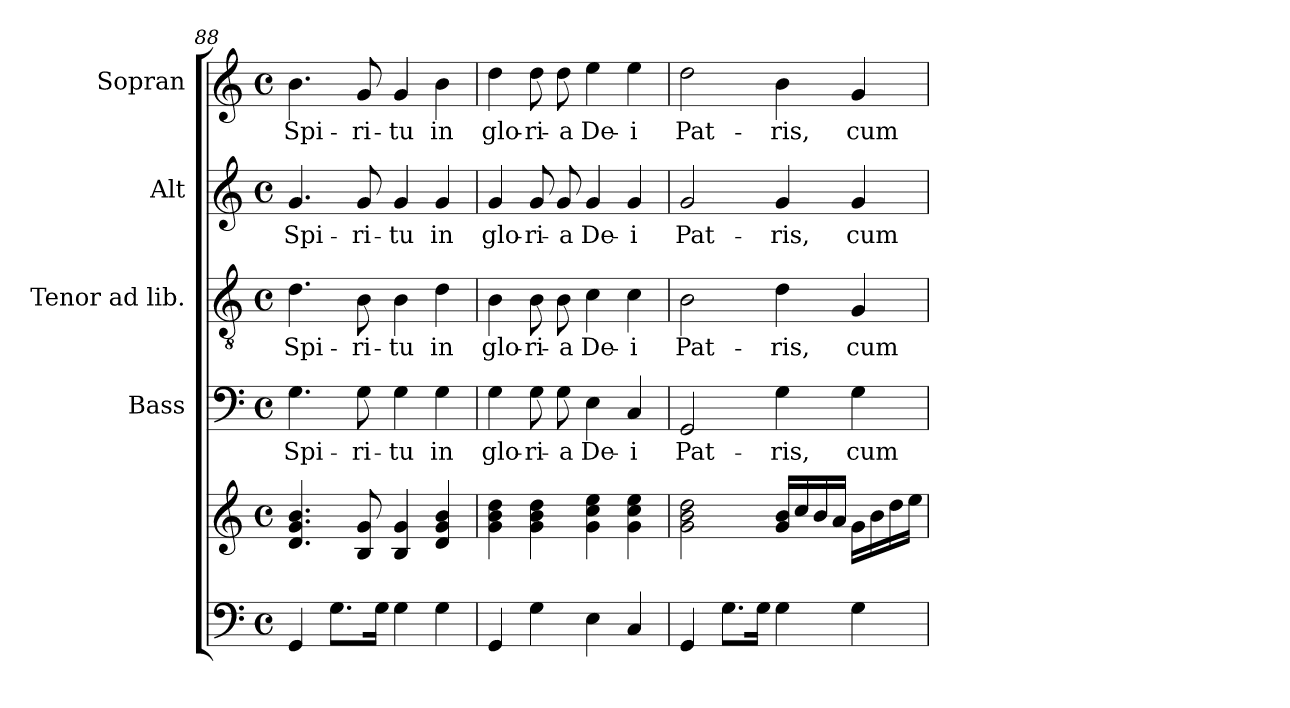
**kern	**kern	**kern	**text	**kern	**text	**kern	**text	**kern	**text
*part5	*part5	*part4	*part4	*part3	*part3	*part2	*part2	*part1	*part1
*staff6	*staff5	*staff4	*staff4	*staff3	*staff3	*staff2	*staff2	*staff1	*staff1
*	*	*I"Bass	*	*I"Tenor ad lib.	*	*I"Alt	*	*I"Sopran	*
*	*	*I'B.	*	*I'T.	*	*I'A.	*	*I'S.	*
*clefF4	*clefG2	*clefF4	*	*clefGv2	*	*clefG2	*	*clefG2	*
*k[]	*k[]	*k[]	*	*k[]	*	*k[]	*	*k[]	*
*C:	*C:	*C:	*	*C:	*	*C:	*	*C:	*
*M4/4	*M4/4	*M4/4	*	*M4/4	*	*M4/4	*	*M4/4	*
*met(c)	*met(c)	*met(c)	*	*met(c)	*	*met(c)	*	*met(c)	*
=88	=88	=88	=88	=88	=88	=88	=88	=88	=88
!	!	!	!LO:LY:b	!	!LO:LY:b	!	!LO:LY:b	!	!LO:LY:b
4GG/	4.d/ 4.g/ 4.b/	4.G\	Spi-	4.d\	Spi-	4.g/	Spi-	4.b\	Spi-
8.G\L	.	.	.	.	.	.	.	.	.
!	!	!	!LO:LY:b	!	!LO:LY:b	!	!LO:LY:b	!	!LO:LY:b
.	8B/ 8g/	8G\	-ri-	8B\	-ri-	8g/	-ri-	8g/	-ri-
16G\Jk	.	.	.	.	.	.	.	.	.
!	!	!	!LO:LY:b	!	!LO:LY:b	!	!LO:LY:b	!	!LO:LY:b
4G\	4B/ 4g/	4G\	-tu	4B\	-tu	4g/	-tu	4g/	-tu
!	!	!	!LO:LY:b	!	!LO:LY:b	!	!LO:LY:b	!	!LO:LY:b
4G\	4d/ 4g/ 4b/	4G\	in	4d\	in	4g/	in	4b\	in
=89	=89	=89	=89	=89	=89	=89	=89	=89	=89
!	!	!	!LO:LY:b	!	!LO:LY:b	!	!LO:LY:b	!	!LO:LY:b
4GG/	4g\ 4b\ 4dd\	4G\	glo-	4B\	glo-	4g/	glo-	4dd\	glo-
!	!	!	!LO:LY:b	!	!LO:LY:b	!	!LO:LY:b	!	!LO:LY:b
4G\	4g\ 4b\ 4dd\	8G\	-ri-	8B\	-ri-	8g/	-ri-	8dd\	-ri-
!	!	!	!LO:LY:b	!	!LO:LY:b	!	!LO:LY:b	!	!LO:LY:b
.	.	8G\	-a	8B\	-a	8g/	-a	8dd\	-a
!	!	!	!LO:LY:b	!	!LO:LY:b	!	!LO:LY:b	!	!LO:LY:b
4E\	4g\ 4cc\ 4ee\	4E\	De-	4c\	De-	4g/	De-	4ee\	De-
!	!	!	!LO:LY:b	!	!LO:LY:b	!	!LO:LY:b	!	!LO:LY:b
4C/	4g\ 4cc\ 4ee\	4C/	-i	4c\	-i	4g/	-i	4ee\	-i
!!LO:LB:g=z
=90	=90	=90	=90	=90	=90	=90	=90	=90	=90
!	!	!	!LO:LY:b	!	!LO:LY:b	!	!LO:LY:b	!	!LO:LY:b
4GG/	2g\ 2b\ 2dd\	2GG/	Pat-	2B\	Pat-	2g/	Pat-	2dd\	Pat-
8.G\L	.	.	.	.	.	.	.	.	.
16G\Jk	.	.	.	.	.	.	.	.	.
!	!	!	!LO:LY:b	!	!LO:LY:b	!	!LO:LY:b	!	!LO:LY:b
4G\	16g/ 16b/LL	4G\	-ris,	4d\	-ris,	4g/	-ris,	4b\	-ris,
.	16cc/	.	.	.	.	.	.	.	.
.	16b/	.	.	.	.	.	.	.	.
.	16a/JJ	.	.	.	.	.	.	.	.
!	!	!	!LO:LY:b	!	!LO:LY:b	!	!LO:LY:b	!	!LO:LY:b
4G\	16g\LL	4G\	cum	4G/	cum	4g/	cum	4g/	cum
.	16b\	.	.	.	.	.	.	.	.
.	16dd\	.	.	.	.	.	.	.	.
.	16ee\JJ	.	.	.	.	.	.	.	.
=	=	=	=	=	=	=	=	=	=
*-	*-	*-	*-	*-	*-	*-	*-	*-	*-
